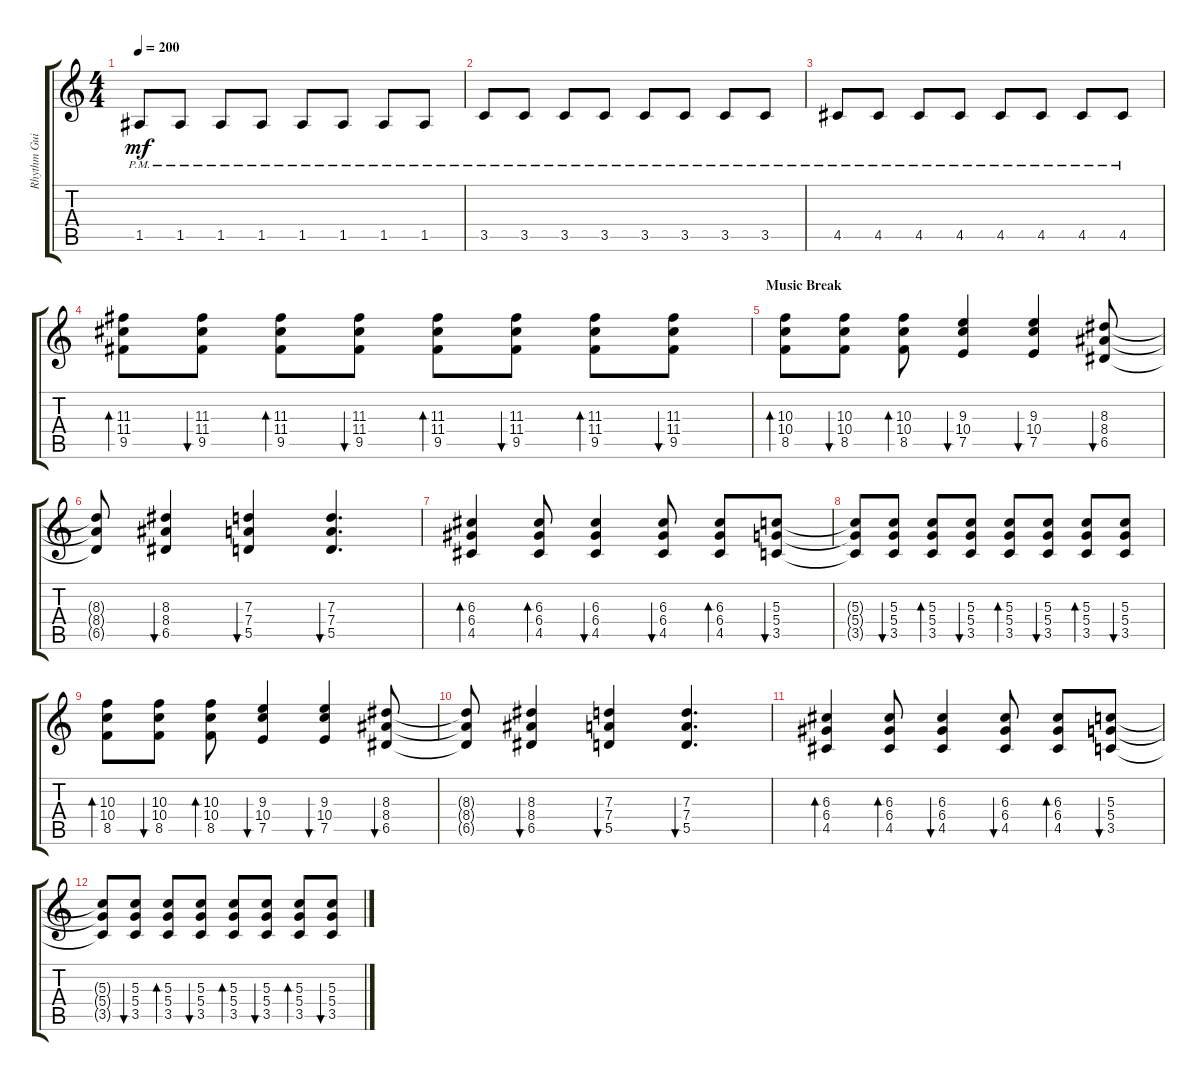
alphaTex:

\track ("Rhythm Guitar" "Rhythm Gui") {instrument overdrivenguitar}
\staff {score tabs}
\tuning (E4 B3 G3 D3 A2 E2) {hide}
\ts (4 4)
\tempo 200
\clef g2
\ks c
1.5{pm}.8{dy mf} 1.5{pm}.8 1.5{pm}.8 1.5{pm}.8 1.5{pm}.8 1.5{pm}.8 1.5{pm}.8 1.5{pm}.8 |
3.5{pm}.8 3.5{pm}.8 3.5{pm}.8 3.5{pm}.8 3.5{pm}.8 3.5{pm}.8 3.5{pm}.8 3.5{pm}.8 |
4.5{pm}.8 4.5{pm}.8 4.5{pm}.8 4.5{pm}.8 4.5{pm}.8 4.5{pm}.8 4.5{pm}.8 4.5{pm}.8 |
(11.3 11.4 9.5).8{bd 30} (11.3 11.4 9.5).8{bu 30} (11.3 11.4 9.5).8{bd 30} (11.3 11.4 9.5).8{bu 30} (11.3 11.4 9.5).8{bd 30} (11.3 11.4 9.5).8{bu 30} (11.3 11.4 9.5).8{bd 30} (11.3 11.4 9.5).8{bu 30} |
\section ("" "Music Break")
(10.3 10.4 8.5).8{bd 30} (10.3 10.4 8.5).8{bu 30} (10.3 10.4 8.5).8{bd 30} (9.3 10.4 7.5).4{bu 30} (9.3 10.4 7.5).4{bu 30} (8.3 8.4 6.5).8{bu 30} |
(8.3{t} 8.4{t} 6.5{t}).8 (8.3 8.4 6.5).4{bu 30} (7.3 7.4 5.5).4{bu 30} (7.3 7.4 5.5).4{d bu 30} |
(6.3 6.4 4.5).4{bd 30} (6.3 6.4 4.5).8{bd 30} (6.3 6.4 4.5).4{bu 30} (6.3 6.4 4.5).8{bu 30} (6.3 6.4 4.5).8{bd 30} (5.3 5.4 3.5).8{bu 30} |
(5.3{t} 5.4{t} 3.5{t}).8 (5.3 5.4 3.5).8{bu 30} (5.3 5.4 3.5).8{bd 30} (5.3 5.4 3.5).8{bu 30} (5.3 5.4 3.5).8{bd 30} (5.3 5.4 3.5).8{bu 30} (5.3 5.4 3.5).8{bd 30} (5.3 5.4 3.5).8{bu 30} |
(10.3 10.4 8.5).8{bd 30} (10.3 10.4 8.5).8{bu 30} (10.3 10.4 8.5).8{bd 30} (9.3 10.4 7.5).4{bu 30} (9.3 10.4 7.5).4{bu 30} (8.3 8.4 6.5).8{bu 30} |
(8.3{t} 8.4{t} 6.5{t}).8 (8.3 8.4 6.5).4{bu 30} (7.3 7.4 5.5).4{bu 30} (7.3 7.4 5.5).4{d bu 30} |
(6.3 6.4 4.5).4{bd 30} (6.3 6.4 4.5).8{bd 30} (6.3 6.4 4.5).4{bu 30} (6.3 6.4 4.5).8{bu 30} (6.3 6.4 4.5).8{bd 30} (5.3 5.4 3.5).8{bu 30} |
(5.3{t} 5.4{t} 3.5{t}).8 (5.3 5.4 3.5).8{bu 30} (5.3 5.4 3.5).8{bd 30} (5.3 5.4 3.5).8{bu 30} (5.3 5.4 3.5).8{bd 30} (5.3 5.4 3.5).8{bu 30} (5.3 5.4 3.5).8{bd 30} (5.3 5.4 3.5).8{bu 30}
